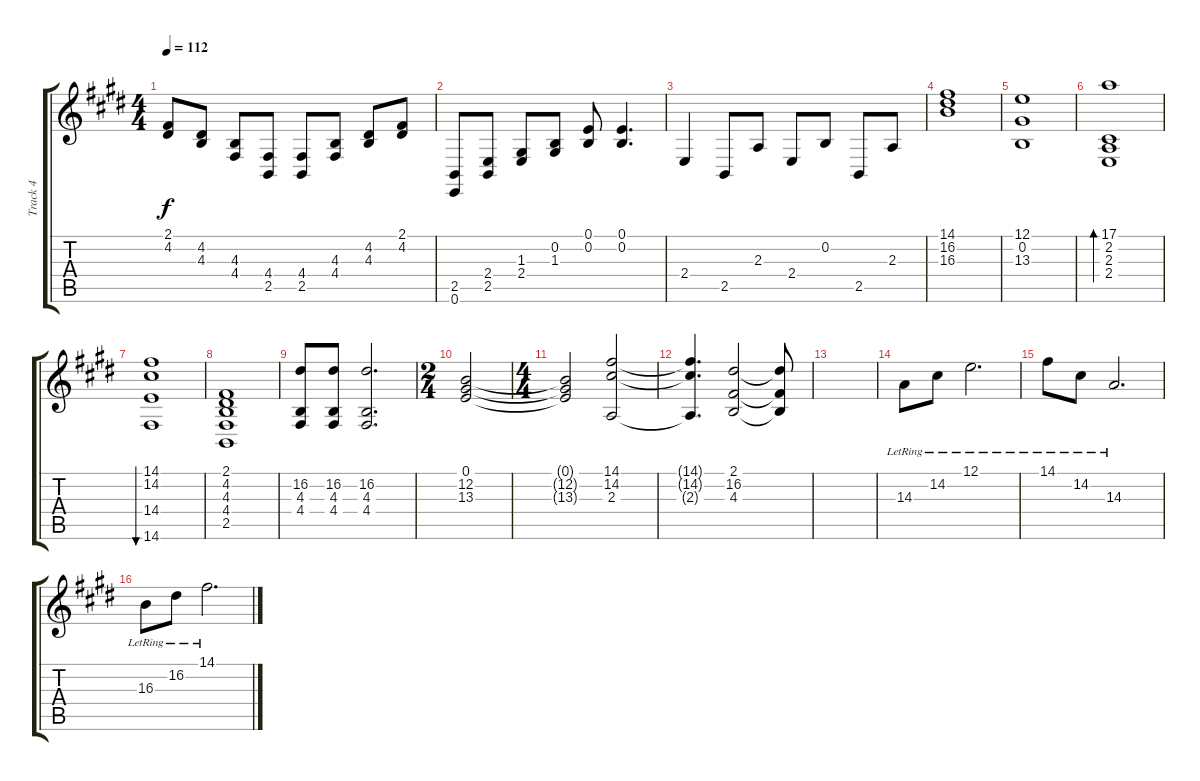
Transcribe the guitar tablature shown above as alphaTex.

\track ("Track 4" "Track 4") {instrument acousticgrandpiano}
\staff {score tabs}
\tuning (E4 B3 G3 D3 A2 E2) {hide}
\ts (4 4)
\tempo 112
\clef g2
\ks e
(2.1 4.2).8{dy f} (4.2 4.3).8 (4.3 4.4).8 (4.4 2.5).8 (4.4 2.5).8 (4.3 4.4).8 (4.2 4.3).8 (2.1 4.2).8 |
(2.5 0.6).8 (2.4 2.5).8 (1.3 2.4).8 (0.2 1.3).8 (0.1 0.2).8 (0.1 0.2).4{d} |
2.4.4 2.5.8 2.3.8 2.4.8 0.2.8 2.5.8 2.3.8 |
(14.1 16.2 16.3).1 |
(12.1 0.2 13.3).1 |
(17.1 2.2 2.3 2.4).1{bd 480} |
(14.1 14.2 14.4 14.6).1{bu 480} |
(2.1 4.2 4.3 4.4 2.5).1 |
(16.2 4.3 4.4).8 (16.2 4.3 4.4).8 (16.2 4.3 4.4).2{d} |
\ts (2 4)
(0.1 12.2 13.3).2 |
\ts (4 4)
(0.1{t} 12.2{t} 13.3{t}).2 (14.1 14.2 2.3).2 |
(14.1{t} 14.2{t} 2.3{t}).4{d} (2.1 16.2 4.3).2 (2.1{t} 16.2{t} 4.3{t}).8 |
|
14.3{lr}.8 14.2{lr}.8 12.1{lr}.2{d} |
14.1{lr}.8 14.2{lr}.8 14.3{lr}.2{d} |
16.3{lr}.8 16.2{lr}.8 14.1{lr}.2{d}
